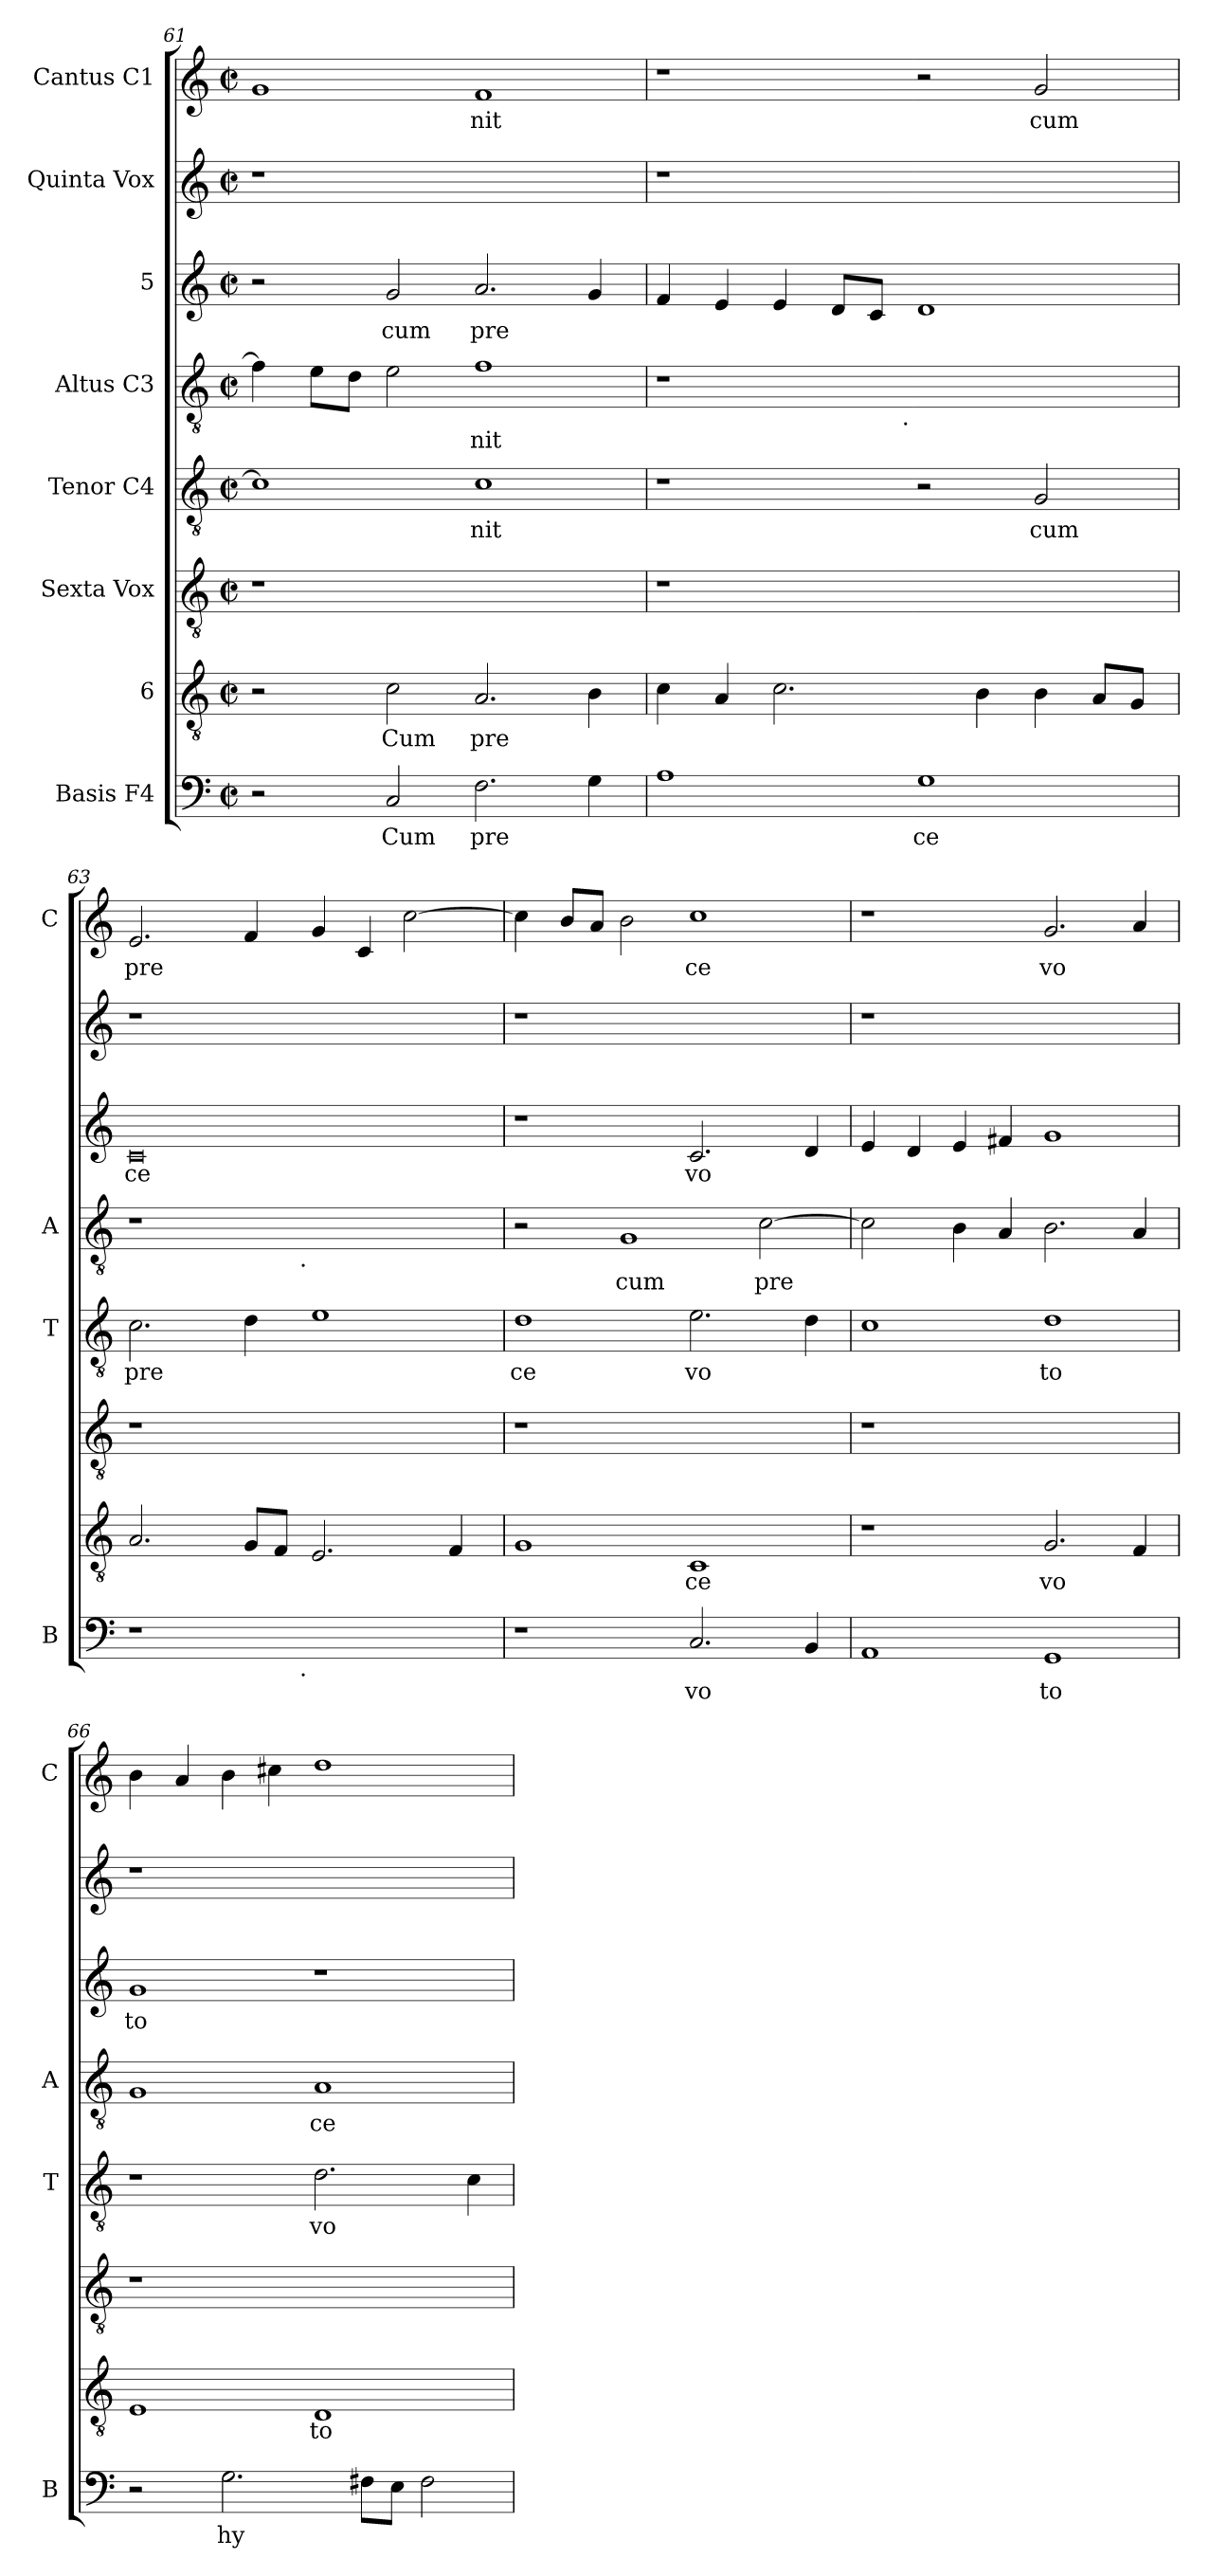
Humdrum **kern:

**kern	**text	**kern	**text	**kern	**kern	**text	**kern	**text	**kern	**text	**kern	**kern	**text
*part8	*part8	*part7	*part7	*part6	*part5	*part5	*part4	*part4	*part3	*part3	*part2	*part1	*part1
*staff8	*staff8	*staff7	*staff7	*staff6	*staff5	*staff5	*staff4	*staff4	*staff3	*staff3	*staff2	*staff1	*staff1
*I"Basis  F4	*	*I"6	*	*I"Sexta  Vox	*I"Tenor  C4	*	*I"Altus  C3	*	*I"5	*	*I"Quinta  Vox	*I"Cantus  C1	*
*I'B	*	*	*	*	*I'T	*	*I'A	*	*	*	*	*I'C	*
!!LO:PB:g=z
*clefF4	*	*clefGv2	*	*clefGv2	*clefGv2	*	*clefGv2	*	*clefG2	*	*clefG2	*clefG2	*
*k[]	*	*k[]	*	*k[]	*k[]	*	*k[]	*	*k[]	*	*k[]	*k[]	*
*C:	*	*C:	*	*C:	*C:	*	*C:	*	*C:	*	*C:	*C:	*
*M2/2	*	*M2/2	*	*M2/2	*M2/2	*	*M2/2	*	*M2/2	*	*M2/2	*M2/2	*
*met(c|)	*	*met(c|)	*	*met(c|)	*met(c|)	*	*met(c|)	*	*met(c|)	*	*met(c|)	*met(c|)	*
=61	=61	=61	=61	=61	=61	=61	=61	=61	=61	=61	=61	=61	=61
!	!	!	!	!	!	!LO:LY:b:cj	!	!LO:LY:b:cj	!	!	!	!	!LO:LY:b:cj
2r	.	2r	.	1r	1c]	--	4f\]	--	2r	.	1r	1g	--
!	!	!	!	!	!	!	!	!LO:LY:b:cj	!	!	!	!	!
.	.	.	.	.	.	.	8e\L	--	.	.	.	.	.
!	!	!	!	!	!	!	!	!LO:LY:b:cj	!	!	!	!	!
.	.	.	.	.	.	.	8d\J	--	.	.	.	.	.
!	!LO:LY:b:cj	!	!LO:LY:b:cj	!	!	!	!	!LO:LY:b:cj	!	!LO:LY:b:cj	!	!	!
2C/	Cum	2c\	Cum	.	.	.	2e\	--	2g/	cum	.	.	.
!	!LO:LY:b:cj	!	!LO:LY:b:cj	!	!	!LO:LY:b:cj	!	!LO:LY:b:cj	!	!LO:LY:b:cj	!	!	!LO:LY:b:cj
2.F\	pre-	2.A/	pre-	1ryy	1c	-nit	1f	-nit	2.a/	pre-	1ryy	1f	-nit
!	!LO:LY:b:cj	!	!LO:LY:b:cj	!	!	!	!	!	!	!LO:LY:b:cj	!	!	!
4G\	--	4B\	--	.	.	.	.	.	4g/	--	.	.	.
=62	=62	=62	=62	=62	=62	=62	=62	=62	=62	=62	=62	=62	=62
!	!LO:LY:b:cj	!	!LO:LY:b:cj	!	!	!	!	!	!	!LO:LY:b:cj	!	!	!
*	*	*	*	*	*	*	*^	*	*	*	*	*	*
1A	--	4c\	--	1r	1r	.	1r	2ryy	.	4f/	--	1r	1r	.
!	!	!	!LO:LY:b:cj	!	!	!	!	!	!	!	!LO:LY:b:cj	!	!	!
.	.	4A/	--	.	.	.	.	.	.	4e/	--	.	.	.
!	!	!	!LO:LY:b:cj	!	!	!	!	!	!	!	!LO:LY:b:cj	!	!	!
.	.	2.c\	--	.	.	.	.	4...ryy	.	4e/	--	.	.	.
!	!	!	!	!	!	!	!	!	!	!	!LO:LY:b:cj	!	!	!
.	.	.	.	.	.	.	.	.	.	8d/L	--	.	.	.
!	!	!	!	!	!	!	!	!	!	!	!LO:LY:b:cj	!	!	!
.	.	.	.	.	.	.	.	.	.	8c/J	--	.	.	.
!	!	!	!	!	!	!	!	!LO:TX:b:t=.	!	!	!	!	!	!
.	.	.	.	.	.	.	.	1ryy	.	.	.	.	.	.
!	!LO:LY:b:cj	!	!	!	!	!	!	!	!	!	!LO:LY:b:cj	!	!	!
1G	-ce	.	.	1ryy	2r	.	1ryy	.	.	1d	--	1ryy	2r	.
!	!	!	!LO:LY:b:cj	!	!	!	!	!	!	!	!	!	!	!
.	.	4B\	--	.	.	.	.	.	.	.	.	.	.	.
!	!	!	!LO:LY:b:cj	!	!	!LO:LY:b:cj	!	!	!	!	!	!	!	!LO:LY:b:cj
.	.	4B\	--	.	2G/	cum	.	.	.	.	.	.	2g/	cum
!	!	!	!LO:LY:b:cj	!	!	!	!	!	!	!	!	!	!	!
.	.	8A/L	--	.	.	.	.	.	.	.	.	.	.	.
!	!	!	!LO:LY:b:cj	!	!	!	!	!	!	!	!	!	!	!
.	.	8G/J	--	.	.	.	.	.	.	.	.	.	.	.
.	.	.	.	.	.	.	.	32ryy	.	.	.	.	.	.
=63	=63	=63	=63	=63	=63	=63	=63	=63	=63	=63	=63	=63	=63	=63
!	!	!	!LO:LY:b:cj	!	!	!LO:LY:b:cj	!	!	!	!	!LO:LY:b:cj	!	!	!LO:LY:b:cj
*^	*	*	*	*	*	*	*	*	*	*	*	*	*	*
1r	2ryy	.	2.A/	--	1r	2.c\	pre-	1r	2ryy	.	0c	-ce	1r	2.e/	pre-
.	4...ryy	.	.	.	.	.	.	.	4...ryy	.	.	.	.	.	.
!	!	!	!	!LO:LY:b:cj	!	!	!LO:LY:b:cj	!	!	!	!	!	!	!	!LO:LY:b:cj
.	.	.	8G/L	--	.	4d\	--	.	.	.	.	.	.	4f/	--
!	!	!	!	!LO:LY:b:cj	!	!	!	!	!	!	!	!	!	!	!
.	.	.	8F/J	--	.	.	.	.	.	.	.	.	.	.	.
!	!	!	!	!	!	!	!	!	!LO:TX:b:t=.	!	!	!	!	!	!
!	!LO:TX:b:t=.	!	!	!	!	!	!	!	!	!	!	!	!	!	!
.	1ryy	.	.	.	.	.	.	.	1ryy	.	.	.	.	.	.
!	!	!	!	!LO:LY:b:cj	!	!	!LO:LY:b:cj	!	!	!	!	!	!	!	!LO:LY:b:cj
1ryy	.	.	2.E/	--	1ryy	1e	--	1ryy	.	.	.	.	1ryy	4g/	--
!	!	!	!	!	!	!	!	!	!	!	!	!	!	!	!LO:LY:b:cj
.	.	.	.	.	.	.	.	.	.	.	.	.	.	4c/	--
!	!	!	!	!	!	!	!	!	!	!	!	!	!	!	!LO:LY:b:cj
.	.	.	.	.	.	.	.	.	.	.	.	.	.	[>2cc\	--
!	!	!	!	!LO:LY:b:cj	!	!	!	!	!	!	!	!	!	!	!
.	.	.	4F/	--	.	.	.	.	.	.	.	.	.	.	.
.	32ryy	.	.	.	.	.	.	.	32ryy	.	.	.	.	.	.
=64	=64	=64	=64	=64	=64	=64	=64	=64	=64	=64	=64	=64	=64	=64	=64
!	!	!	!	!LO:LY:b:cj	!	!	!LO:LY:b:cj	!	!	!	!	!	!	!	!LO:LY:b:cj
*v	*v	*	*	*	*	*	*	*v	*v	*	*	*	*	*	*
1r	.	1G	--	1r	1d	-ce	2r	.	1r	.	1r	4cc\]	--
!	!	!	!	!	!	!	!	!	!	!	!	!	!LO:LY:b:cj
.	.	.	.	.	.	.	.	.	.	.	.	8b/L	--
!	!	!	!	!	!	!	!	!	!	!	!	!	!LO:LY:b:cj
.	.	.	.	.	.	.	.	.	.	.	.	8a/J	--
!	!	!	!	!	!	!	!	!LO:LY:b:cj	!	!	!	!	!LO:LY:b:cj
.	.	.	.	.	.	.	1G	cum	.	.	.	2b\	--
!	!LO:LY:b:cj	!	!LO:LY:b:cj	!	!	!LO:LY:b:cj	!	!	!	!LO:LY:b:cj	!	!	!LO:LY:b:cj
2.C/	vo-	1C	-ce	1ryy	2.e\	vo-	.	.	2.c/	vo-	1ryy	1cc	-ce
!	!	!	!	!	!	!	!	!LO:LY:b:cj	!	!	!	!	!
.	.	.	.	.	.	.	[>2c\	pre-	.	.	.	.	.
!	!LO:LY:b:cj	!	!	!	!	!LO:LY:b:cj	!	!	!	!LO:LY:b:cj	!	!	!
4BB/	--	.	.	.	4d\	--	.	.	4d/	--	.	.	.
=65	=65	=65	=65	=65	=65	=65	=65	=65	=65	=65	=65	=65	=65
!	!LO:LY:b:cj	!	!	!	!	!LO:LY:b:cj	!	!LO:LY:b:cj	!	!LO:LY:b:cj	!	!	!
1AA	--	1r	.	1r	1c	--	2c\]	--	4e/	--	1r	1r	.
!	!	!	!	!	!	!	!	!	!	!LO:LY:b:cj	!	!	!
.	.	.	.	.	.	.	.	.	4d/	--	.	.	.
!	!	!	!	!	!	!	!	!LO:LY:b:cj	!	!LO:LY:b:cj	!	!	!
.	.	.	.	.	.	.	4B\	--	4e/	--	.	.	.
!	!	!	!	!	!	!	!	!LO:LY:b:cj	!	!LO:LY:b:cj	!	!	!
.	.	.	.	.	.	.	4A/	--	4f#X/	--	.	.	.
!	!LO:LY:b:cj	!	!LO:LY:b:cj	!	!	!LO:LY:b:cj	!	!LO:LY:b:cj	!	!LO:LY:b:cj	!	!	!LO:LY:b:cj
1GG	-to	2.G/	vo-	1ryy	1d	-to	2.B\	--	1g	--	1ryy	2.g/	vo-
!	!	!	!LO:LY:b:cj	!	!	!	!	!LO:LY:b:cj	!	!	!	!	!LO:LY:b:cj
.	.	4F/	--	.	.	.	4A/	--	.	.	.	4a/	--
!!LO:PB:g=z
=66	=66	=66	=66	=66	=66	=66	=66	=66	=66	=66	=66	=66	=66
!	!	!	!LO:LY:b:cj	!	!	!	!	!LO:LY:b:cj	!	!LO:LY:b:cj	!	!	!LO:LY:b:cj
2r	.	1E	--	1r	1r	.	1G	--	1g	-to	1r	4b\	--
!	!	!	!	!	!	!	!	!	!	!	!	!	!LO:LY:b:cj
.	.	.	.	.	.	.	.	.	.	.	.	4a/	--
!	!LO:LY:b:cj	!	!	!	!	!	!	!	!	!	!	!	!LO:LY:b:cj
2.G\	hy-	.	.	.	.	.	.	.	.	.	.	4b\	--
!	!	!	!	!	!	!	!	!	!	!	!	!	!LO:LY:b:cj
.	.	.	.	.	.	.	.	.	.	.	.	4cc#X\	--
!	!	!	!LO:LY:b:cj	!	!	!LO:LY:b:cj	!	!LO:LY:b:cj	!	!	!	!	!LO:LY:b:cj
.	.	1D	-to	1ryy	2.d\	vo-	1A	-ce	1r	.	1ryy	1dd	--
!	!LO:LY:b:cj	!	!	!	!	!	!	!	!	!	!	!	!
8F#X\L	--	.	.	.	.	.	.	.	.	.	.	.	.
!	!LO:LY:b:cj	!	!	!	!	!	!	!	!	!	!	!	!
8E\J	--	.	.	.	.	.	.	.	.	.	.	.	.
!	!LO:LY:b:cj	!	!	!	!	!	!	!	!	!	!	!	!
2F#\	--	.	.	.	.	.	.	.	.	.	.	.	.
!	!	!	!	!	!	!LO:LY:b:cj	!	!	!	!	!	!	!
.	.	.	.	.	4c\	--	.	.	.	.	.	.	.
=	=	=	=	=	=	=	=	=	=	=	=	=	=
*-	*-	*-	*-	*-	*-	*-	*-	*-	*-	*-	*-	*-	*-
